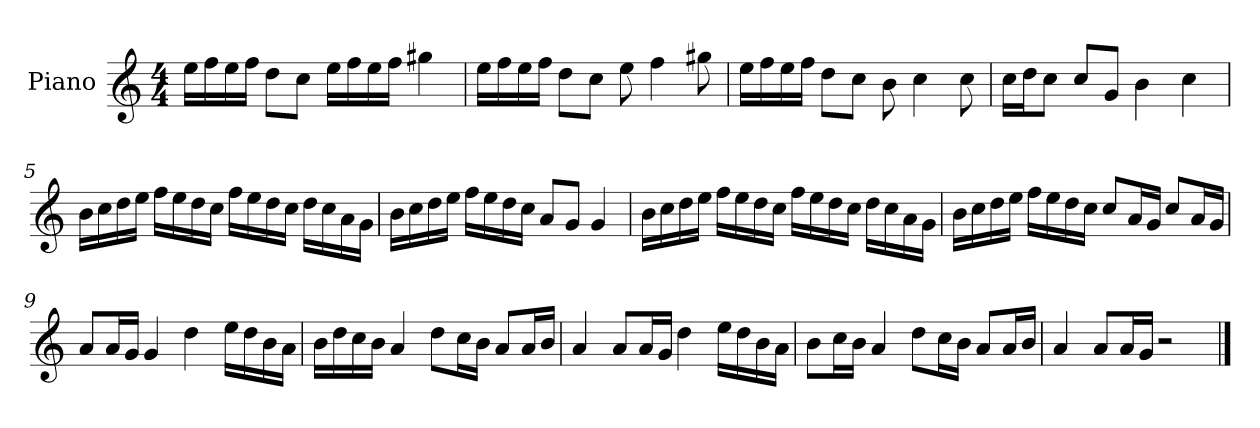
**kern
*part1
*staff1
*I"Piano
*I'P-no
*clefG2
*k[]
*M4/4
*MM90
=1
16ee\LL
16ff\
16ee\
16ff\JJ
8dd\L
8cc\J
16ee\LL
16ff\
16ee\
16ff\JJ
4gg#X\
=2
16ee\LL
16ff\
16ee\
16ff\JJ
8dd\L
8cc\J
8ee\
4ff\
8gg#X\
=3
16ee\LL
16ff\
16ee\
16ff\JJ
8dd\L
8cc\J
8b\
4cc\
8cc\
=4
16cc\LL
16dd\J
8cc\J
8cc/L
8g/J
4b\
4cc\
!!LO:LB:g=z
=5
16b\LL
16cc\
16dd\
16ee\JJ
16ff\LL
16ee\
16dd\
16cc\JJ
16ff\LL
16ee\
16dd\
16cc\JJ
16dd\LL
16cc\
16a\
16g\JJ
=6
16b\LL
16cc\
16dd\
16ee\JJ
16ff\LL
16ee\
16dd\
16cc\JJ
8a/L
8g/J
4g/
=7
16b\LL
16cc\
16dd\
16ee\JJ
16ff\LL
16ee\
16dd\
16cc\JJ
16ff\LL
16ee\
16dd\
16cc\JJ
16dd\LL
16cc\
16a\
16g\JJ
!!LO:LB:g=z
=8
16b\LL
16cc\
16dd\
16ee\JJ
16ff\LL
16ee\
16dd\
16cc\JJ
8cc/L
16a/L
16g/JJ
8cc/L
16a/L
16g/JJ
=9
8a/L
16a/L
16g/JJ
4g/
4dd\
16ee\LL
16dd\
16b\
16a\JJ
=10
16b\LL
16dd\
16cc\
16b\JJ
4a/
8dd\L
16cc\L
16b\JJ
8a/L
16a/L
16b/JJ
=11
4a/
8a/L
16a/L
16g/JJ
4dd\
16ee\LL
16dd\
16b\
16a\JJ
!!LO:LB:g=z
=12
8b\L
16cc\L
16b\JJ
4a/
8dd\L
16cc\L
16b\JJ
8a/L
16a/L
16b/JJ
=13
4a/
8a/L
16a/L
16g/JJ
2r
==
*-
